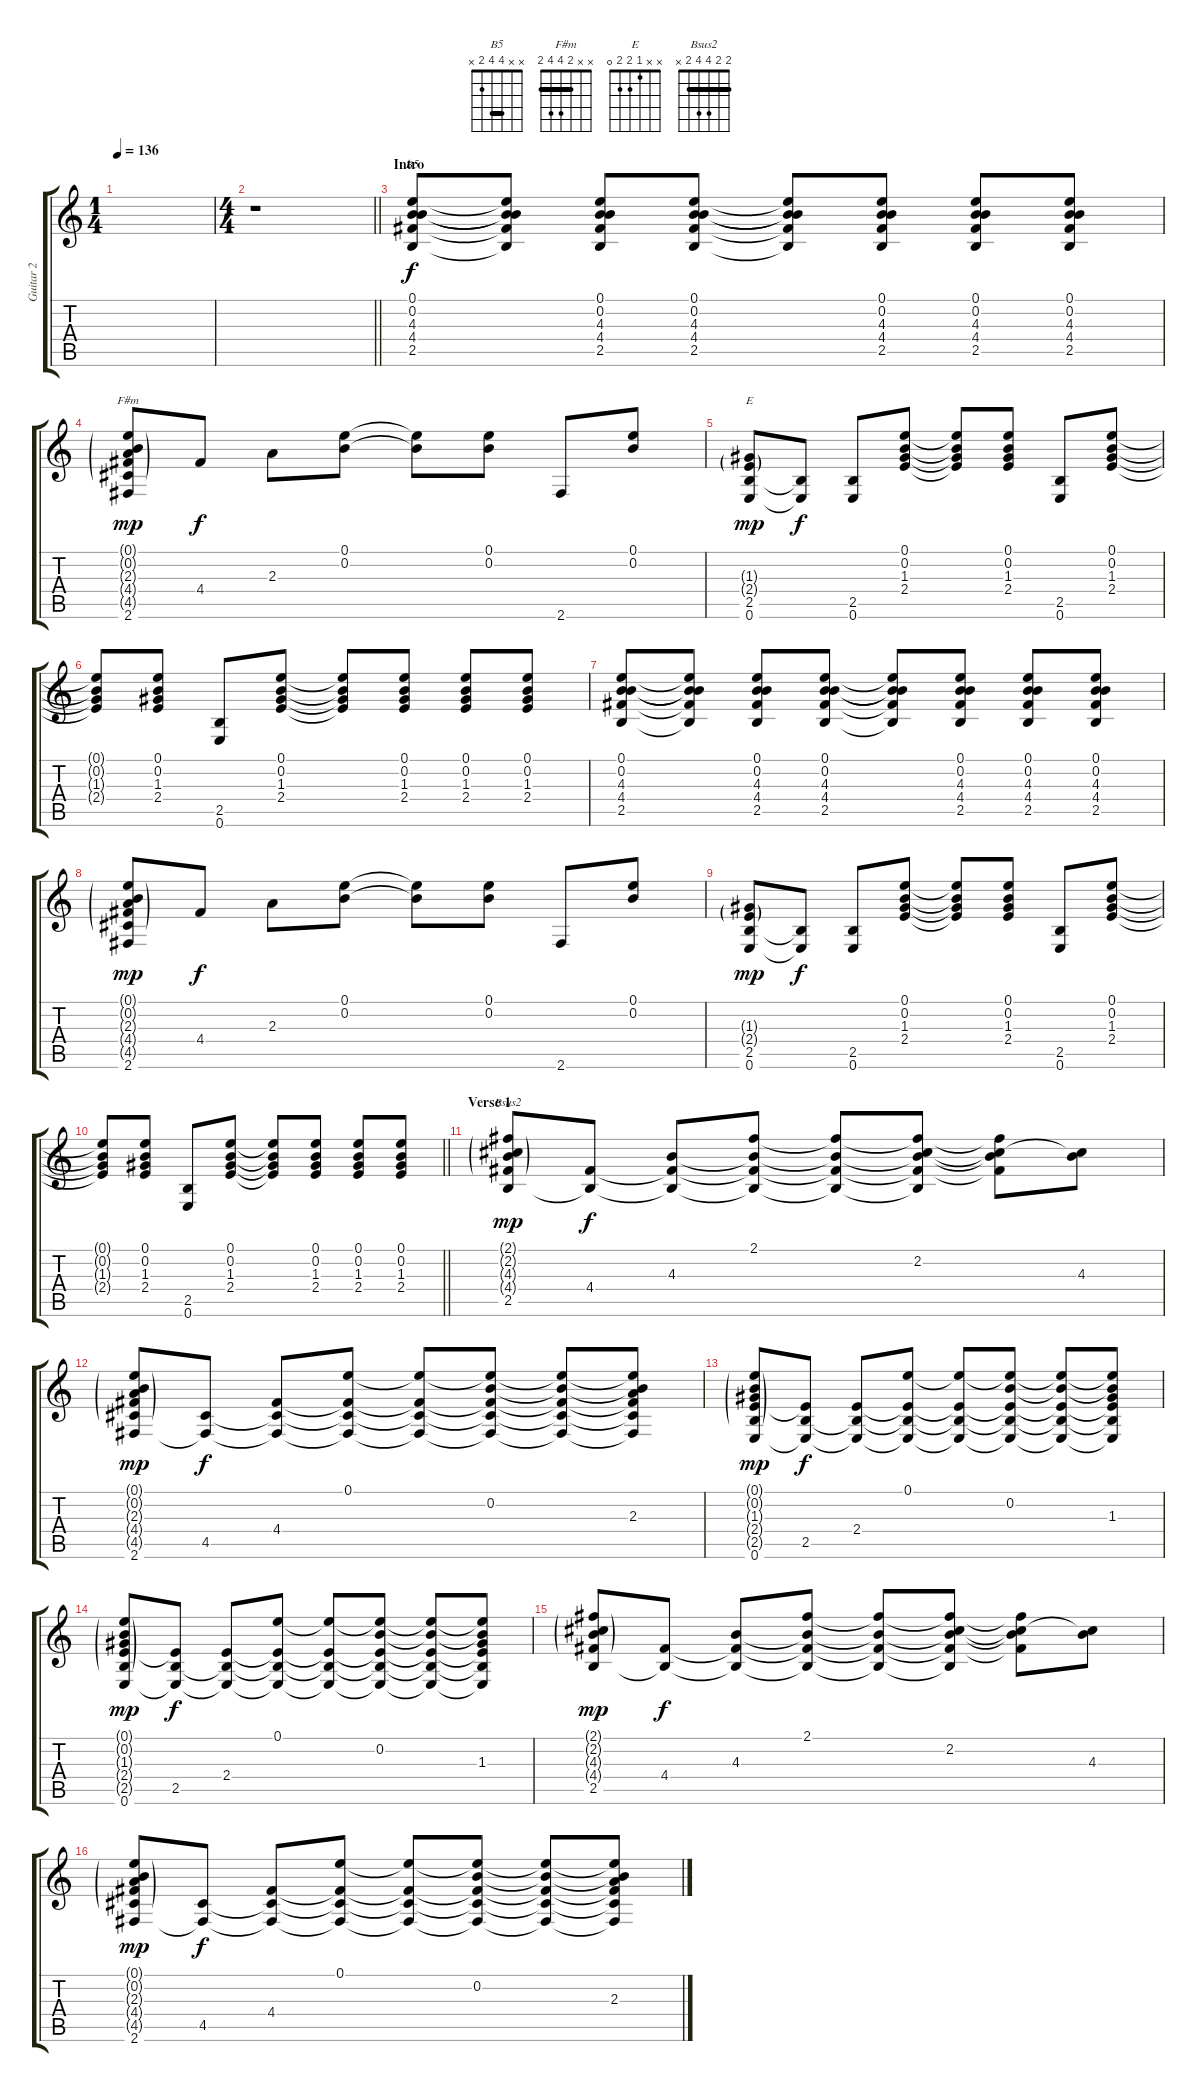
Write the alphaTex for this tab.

\track ("Guitar 2" "Guitar 2") {instrument overdrivenguitar}
\staff {score tabs}
\tuning (E4 B3 G3 D3 A2 E2) {hide}
\chord ("B5" x x 4 4 2 x) {barre 4}
\chord ("F#m" x x 2 4 4 2) {barre 2}
\chord ("E" x x 1 2 2 0)
\chord ("Bsus2" 2 2 4 4 2 x) {barre 2}
\ts (1 4)
\tempo 136
\clef g2
\ks c
|
\ts (4 4)
\barLineRight lightlight
r.1 |
\section ("" "Intro")
(0.1 0.2 4.3 4.4 2.5).8{ch "B5"} (0.1{t} 0.2{t} 4.3{t} 4.4{t} 2.5{t}).8 (0.1 0.2 4.3 4.4 2.5).8 (0.1 0.2 4.3 4.4 2.5).8 (0.1{t} 0.2{t} 4.3{t} 4.4{t} 2.5{t}).8 (0.1 0.2 4.3 4.4 2.5).8 (0.1 0.2 4.3 4.4 2.5).8 (0.1 0.2 4.3 4.4 2.5).8 |
(0.1{g} 0.2{g} 2.3{g} 4.4{g} 4.5{g} 2.6).8{ch "F#m" dy mp} 4.4.8{dy f} 2.3.8 (0.1 0.2).8 (0.1{t} 0.2{t}).8 (0.1 0.2).8 2.6.8 (0.1 0.2).8 |
(1.3{g} 2.4{g} 2.5 0.6).8{ch "E" dy mp} (2.5{t} 0.6{t}).8{dy f} (2.5 0.6).8 (0.1 0.2 1.3 2.4).8 (0.1{t} 0.2{t} 1.3{t} 2.4{t}).8 (0.1 0.2 1.3 2.4).8 (2.5 0.6).8 (0.1 0.2 1.3 2.4).8 |
(0.1{t} 0.2{t} 1.3{t} 2.4{t}).8 (0.1 0.2 1.3 2.4).8 (2.5 0.6).8 (0.1 0.2 1.3 2.4).8 (0.1{t} 0.2{t} 1.3{t} 2.4{t}).8 (0.1 0.2 1.3 2.4).8 (0.1 0.2 1.3 2.4).8 (0.1 0.2 1.3 2.4).8 |
(0.1 0.2 4.3 4.4 2.5).8 (0.1{t} 0.2{t} 4.3{t} 4.4{t} 2.5{t}).8 (0.1 0.2 4.3 4.4 2.5).8 (0.1 0.2 4.3 4.4 2.5).8 (0.1{t} 0.2{t} 4.3{t} 4.4{t} 2.5{t}).8 (0.1 0.2 4.3 4.4 2.5).8 (0.1 0.2 4.3 4.4 2.5).8 (0.1 0.2 4.3 4.4 2.5).8 |
(0.1{g} 0.2{g} 2.3{g} 4.4{g} 4.5{g} 2.6).8{dy mp} 4.4.8{dy f} 2.3.8 (0.1 0.2).8 (0.1{t} 0.2{t}).8 (0.1 0.2).8 2.6.8 (0.1 0.2).8 |
(1.3{g} 2.4{g} 2.5 0.6).8{dy mp} (2.5{t} 0.6{t}).8{dy f} (2.5 0.6).8 (0.1 0.2 1.3 2.4).8 (0.1{t} 0.2{t} 1.3{t} 2.4{t}).8 (0.1 0.2 1.3 2.4).8 (2.5 0.6).8 (0.1 0.2 1.3 2.4).8 |
\barLineRight lightlight
(0.1{t} 0.2{t} 1.3{t} 2.4{t}).8 (0.1 0.2 1.3 2.4).8 (2.5 0.6).8 (0.1 0.2 1.3 2.4).8 (0.1{t} 0.2{t} 1.3{t} 2.4{t}).8 (0.1 0.2 1.3 2.4).8 (0.1 0.2 1.3 2.4).8 (0.1 0.2 1.3 2.4).8 |
\section ("" "Verse 1")
(2.1{g} 2.2{g} 4.3{g} 4.4{g} 2.5).8{ch "Bsus2" dy mp} (4.4 2.5{t}).8{dy f} (4.3 4.4{t} 2.5{t}).8 (2.1 4.3{t} 4.4{t} 2.5{t}).8 (2.1{t} 4.3{t} 4.4{t} 2.5{t}).8 (2.1{t} 2.2 4.3{t} 4.4{t} 2.5{t}).8 (2.1{t} 2.2{t} 4.3{t} 4.4{t}).8 (2.2{t} 4.3).8 |
(0.1{g} 0.2{g} 2.3{g} 4.4{g} 4.5{g} 2.6).8{dy mp} (4.5 2.6{t}).8{dy f} (4.4 4.5{t} 2.6{t}).8 (0.1 4.4{t} 4.5{t} 2.6{t}).8 (0.1{t} 4.4{t} 4.5{t} 2.6{t}).8 (0.1{t} 0.2 4.4{t} 4.5{t} 2.6{t}).8 (0.1{t} 0.2{t} 4.4{t} 4.5{t} 2.6{t}).8 (0.1{t} 0.2{t} 2.3 4.4{t} 4.5{t} 2.6{t}).8 |
(0.1{g} 0.2{g} 1.3{g} 2.4{g} 2.5{g} 0.6).8{dy mp} (2.4{t} 2.5 0.6{t}).8{dy f} (2.4 2.5{t} 0.6{t}).8 (0.1 2.4{t} 2.5{t} 0.6{t}).8 (0.1{t} 2.4{t} 2.5{t} 0.6{t}).8 (0.1{t} 0.2 2.4{t} 2.5{t} 0.6{t}).8 (0.1{t} 0.2{t} 2.4{t} 2.5{t} 0.6{t}).8 (0.1{t} 0.2{t} 1.3 2.4{t} 2.5{t} 0.6{t}).8 |
(0.1{g} 0.2{g} 1.3{g} 2.4{g} 2.5{g} 0.6).8{dy mp} (2.4{t} 2.5 0.6{t}).8{dy f} (2.4 2.5{t} 0.6{t}).8 (0.1 2.4{t} 2.5{t} 0.6{t}).8 (0.1{t} 2.4{t} 2.5{t} 0.6{t}).8 (0.1{t} 0.2 2.4{t} 2.5{t} 0.6{t}).8 (0.1{t} 0.2{t} 2.4{t} 2.5{t} 0.6{t}).8 (0.1{t} 0.2{t} 1.3 2.4{t} 2.5{t} 0.6{t}).8 |
(2.1{g} 2.2{g} 4.3{g} 4.4{g} 2.5).8{dy mp} (4.4 2.5{t}).8{dy f} (4.3 4.4{t} 2.5{t}).8 (2.1 4.3{t} 4.4{t} 2.5{t}).8 (2.1{t} 4.3{t} 4.4{t} 2.5{t}).8 (2.1{t} 2.2 4.3{t} 4.4{t} 2.5{t}).8 (2.1{t} 2.2{t} 4.3{t} 4.4{t}).8 (2.2{t} 4.3).8 |
(0.1{g} 0.2{g} 2.3{g} 4.4{g} 4.5{g} 2.6).8{dy mp} (4.5 2.6{t}).8{dy f} (4.4 4.5{t} 2.6{t}).8 (0.1 4.4{t} 4.5{t} 2.6{t}).8 (0.1{t} 4.4{t} 4.5{t} 2.6{t}).8 (0.1{t} 0.2 4.4{t} 4.5{t} 2.6{t}).8 (0.1{t} 0.2{t} 4.4{t} 4.5{t} 2.6{t}).8 (0.1{t} 0.2{t} 2.3 4.4{t} 4.5{t} 2.6{t}).8
